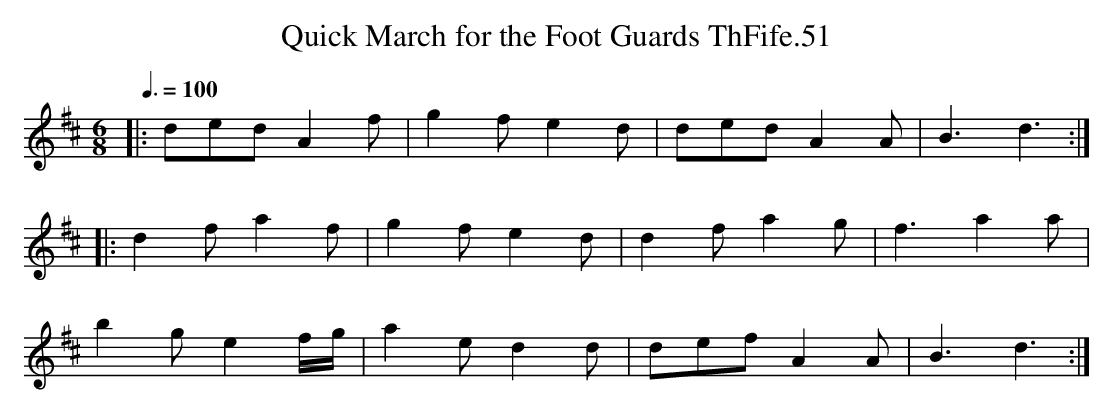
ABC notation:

X:1
T:Quick March for the Foot Guards ThFife.51
M:6/8
L:1/8
Q:3/8=100
K:D
|: ded A2 f | g2 f e2 d | ded A2 A | B3 d3 :|
|: d2 f a2 f | g2 f e2 d | d2 f a2 g | f3 a2 a |
b2 g e2 f/g/ | a2 e d2 d | def A2 A | B3 d3 :|
